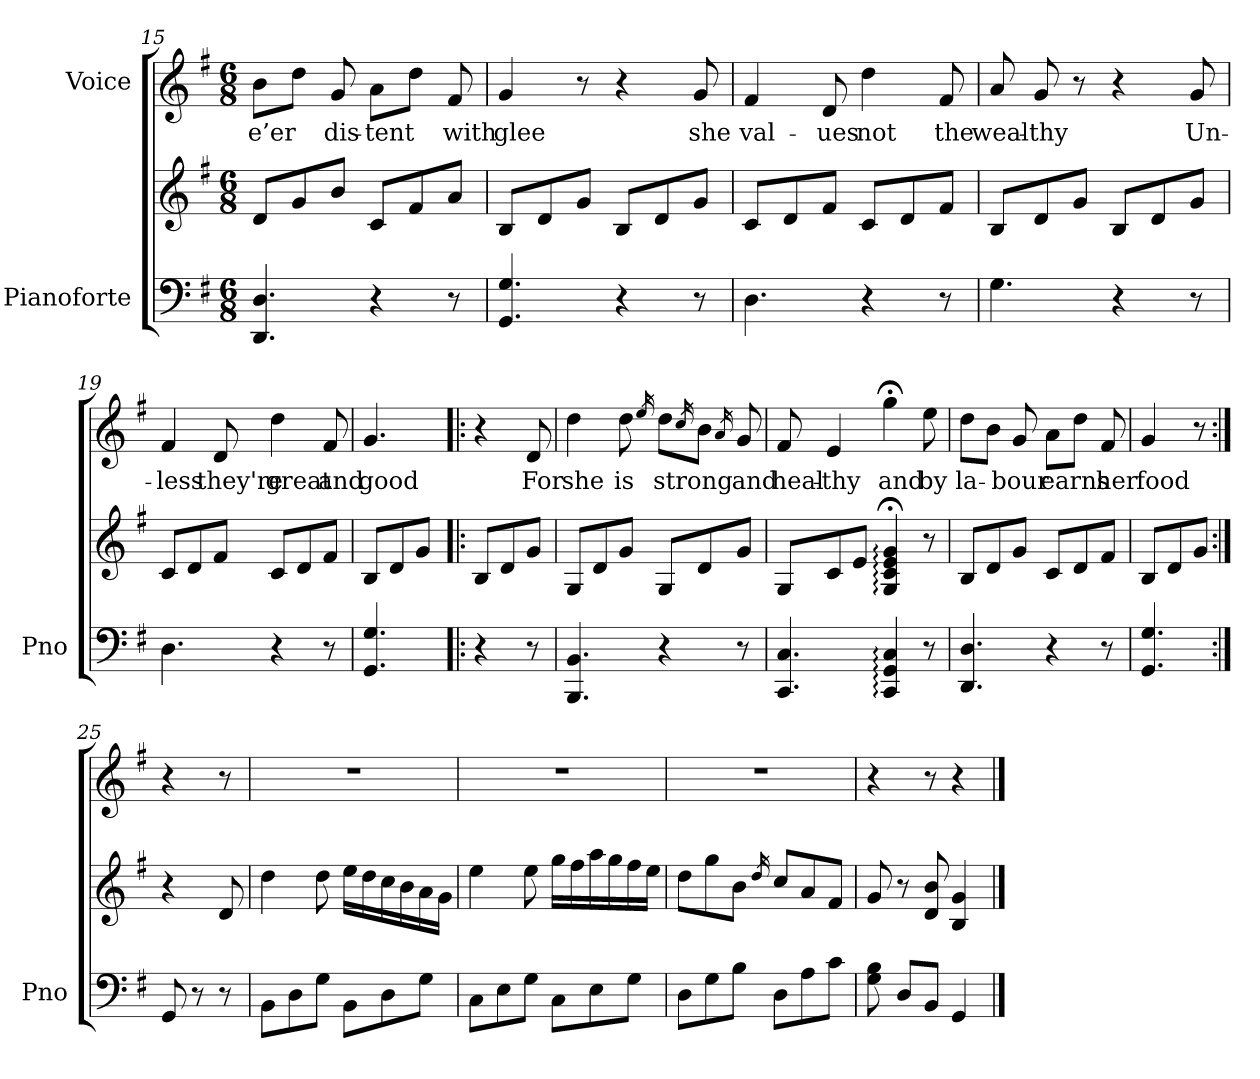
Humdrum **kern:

**kern	**kern	**kern	**text
*part2	*part2	*part1	*part1
*staff3	*staff2	*staff1	*staff1
*I"Pianoforte	*	*I"Voice	*
*I'Pno	*	*	*
*clefF4	*clefG2	*clefG2	*
*k[f#]	*k[f#]	*k[f#]	*
*M6/8	*M6/8	*M6/8	*
=15	=15	=15	=15
!	!	!	!LO:LY:b
4.DD/ 4.D/	8d/L	8b\L	e’er
.	8g/	8dd\J	.
!	!	!	!LO:LY:b
.	8b/J	8g/	dis-
!	!	!	!LO:LY:b
4r	8c/L	8a\L	-tent
.	8f#/	8dd\J	.
!	!	!	!LO:LY:b
8r	8a/J	8f#/	with
=16	=16	=16	=16
!	!	!	!LO:LY:b
4.GG/ 4.G/	8B/L	4g/	glee
.	8d/	.	.
.	8g/J	8r	.
4r	8B/L	4r	.
.	8d/	.	.
!	!	!	!LO:LY:b
8r	8g/J	8g/	she
=17	=17	=17	=17
!	!	!	!LO:LY:b
4.D\	8c/L	4f#/	val-
.	8d/	.	.
!	!	!	!LO:LY:b
.	8f#/J	8d/	-ues
!	!	!	!LO:LY:b
4r	8c/L	4dd\	not
.	8d/	.	.
!	!	!	!LO:LY:b
8r	8f#/J	8f#/	the
=18	=18	=18	=18
!	!	!	!LO:LY:b
4.G\	8B/L	8a/	weal-
!	!	!	!LO:LY:b
.	8d/	8g/	-thy
.	8g/J	8r	.
4r	8B/L	4r	.
.	8d/	.	.
!	!	!	!LO:LY:b
8r	8g/J	8g/	Un-
!!LO:LB:g=z
=19	=19	=19	=19
!	!	!	!LO:LY:b
4.D\	8c/L	4f#/	-less
.	8d/	.	.
!	!	!	!LO:LY:b
.	8f#/J	8d/	they're
!	!	!	!LO:LY:b
4r	8c/L	4dd\	great
.	8d/	.	.
!	!	!	!LO:LY:b
8r	8f#/J	8f#/	and
=20	=20	=20	=20
!	!	!	!LO:LY:b
4.GG/ 4.G/	8B/L	4.g/	good
.	8d/	.	.
.	8g/J	.	.
=21!|:	=21!|:	=21!|:	=21!|:
4r	8B/L	4r	.
.	8d/	.	.
!	!	!	!LO:LY:b
8r	8g/J	8d/	For
=22	=22	=22	=22
!	!	!	!LO:LY:b
4.BBB/ 4.BB/	8G/L	4dd\	she
.	8d/	.	.
!	!	!	!LO:LY:b
.	8g/J	8dd\	is
.	.	16qee/	.
!	!	!	!LO:LY:b
4r	8G/L	8dd\L	strong
.	.	16qcc/	.
.	8d/	8b\J	.
.	.	16qa/	.
!	!	!	!LO:LY:b
8r	8g/J	8g/	and
=23	=23	=23	=23
!	!	!	!LO:LY:b
4.CC/ 4.C/	8G/L	8f#/	heal-
!	!	!	!LO:LY:b
.	8c/	4e/	-thy
.	8e/J	.	.
!	!	!	!LO:LY:b
4CC/: 4GG/: 4C/:	4G/;<: 4c/;<: 4e/;<: 4g/;<:	4gg;<\	and
!	!	!	!LO:LY:b
8r	8r	8ee\	by
=24	=24	=24	=24
!	!	!	!LO:LY:b
4.DD/ 4.D/	8B/L	8dd\L	la-
.	8d/	8b\J	.
!	!	!	!LO:LY:b
.	8g/J	8g/	-bour
!	!	!	!LO:LY:b
4r	8c/L	8a\L	earns
.	8d/	8dd\J	.
!	!	!	!LO:LY:b
8r	8f#/J	8f#/	her
!!LO:LB:g=z
=25	=25	=25	=25
!	!	!	!LO:LY:b
4.GG/ 4.G/	8B/L	4g/	food
.	8d/	.	.
.	8g/J	8r	.
=25X2:|!	=25X2:|!	=25X2:|!	=25X2:|!
8GG/	4r	4r	.
8r	.	.	.
8r	8d/	8r	.
=26	=26	=26	=26
8BB\L	4dd\	2.r	.
8D\	.	.	.
8G\J	8dd\	.	.
8BB\L	16ee\LL	.	.
.	16dd\	.	.
8D\	16cc\	.	.
.	16b\	.	.
8G\J	16a\	.	.
.	16g\JJ	.	.
=27	=27	=27	=27
8C\L	4ee\	2.r	.
8E\	.	.	.
8G\J	8ee\	.	.
8C\L	16gg\LL	.	.
.	16ff#\	.	.
8E\	16aa\	.	.
.	16gg\	.	.
8G\J	16ff#\	.	.
.	16ee\JJ	.	.
=28	=28	=28	=28
8D\L	8dd\L	2.r	.
8G\	8gg\	.	.
8B\J	8b\J	.	.
.	16qdd/	.	.
8D\L	8cc/L	.	.
8A\	8a/	.	.
8c\J	8f#/J	.	.
=29	=29	=29	=29
8G\ 8B\	8g/	4r	.
8D/L	8r	.	.
8BB/J	8d/ 8b/	8r	.
4GG/	4B/ 4g/	4r	.
==	==	==	==
*-	*-	*-	*-
